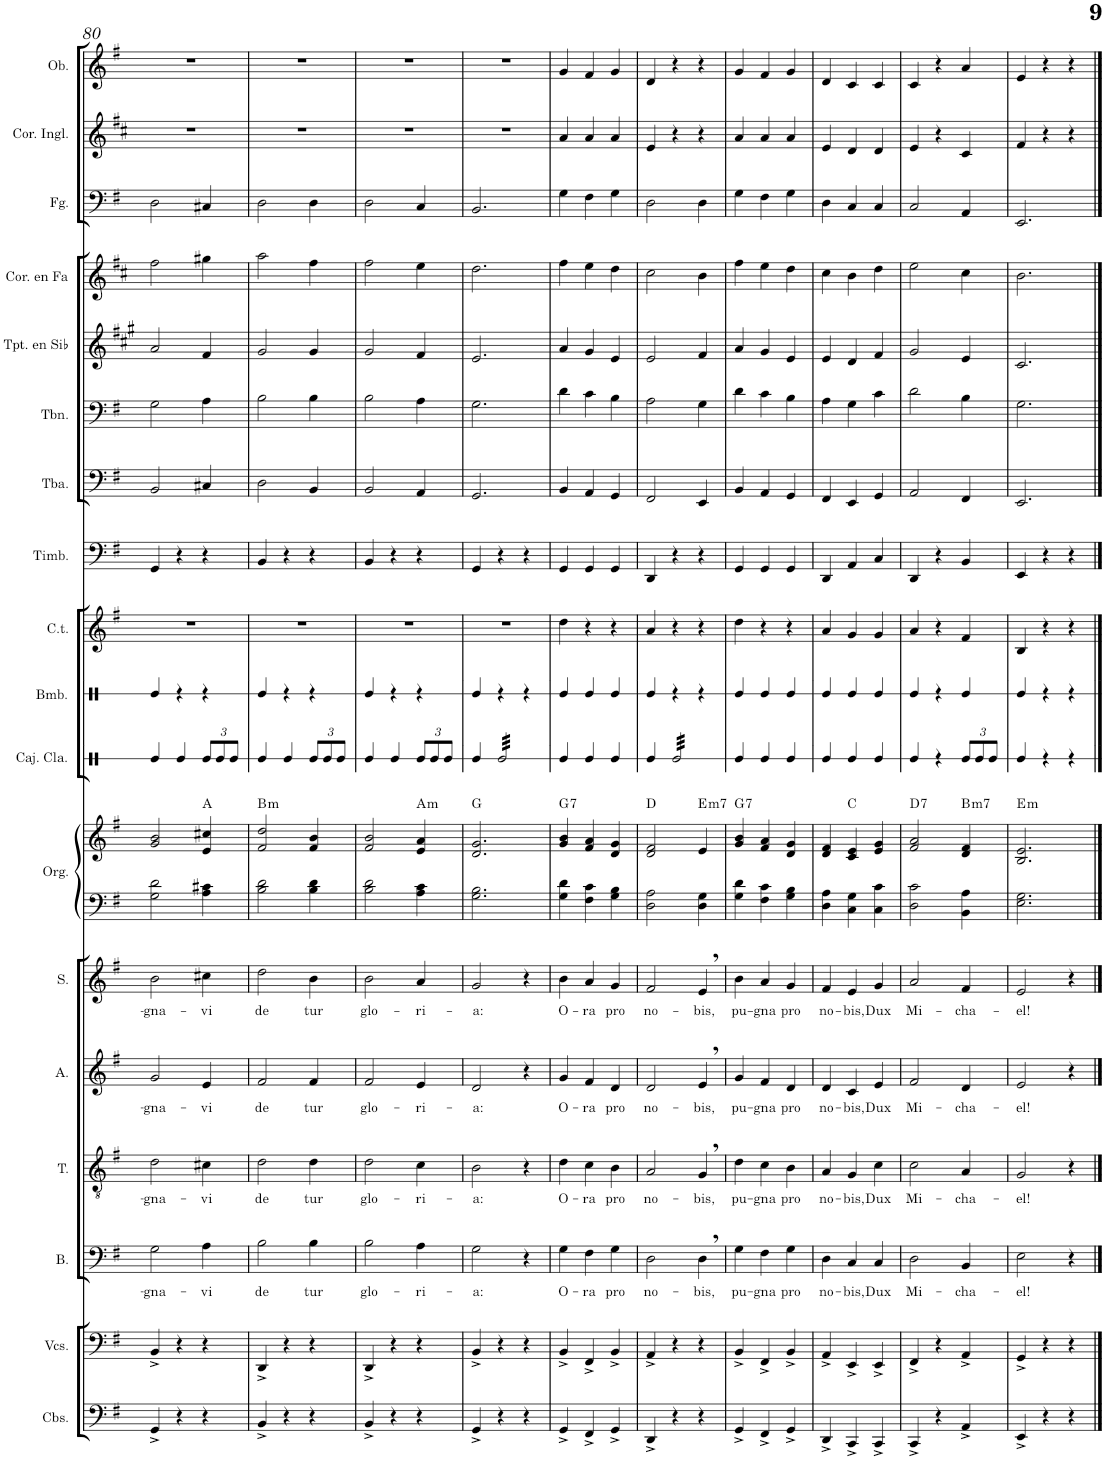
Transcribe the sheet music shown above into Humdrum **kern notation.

**kern	**kern	**kern	**text	**kern	**text	**kern	**text	**kern	**text	**kern	**kern	**harte	**kern	**kern	**kern	**kern	**kern	**kern	**kern	**kern	**kern	**kern	**kern
*part18	*part17	*part16	*part16	*part15	*part15	*part14	*part14	*part13	*part13	*part12	*part12	*part12	*part11	*part10	*part9	*part8	*part7	*part6	*part5	*part4	*part3	*part2	*part1
*staff19	*staff18	*staff17	*staff17	*staff16	*staff16	*staff15	*staff15	*staff14	*staff14	*staff13	*staff12	*	*staff11	*staff10	*staff9	*staff8	*staff7	*staff6	*staff5	*staff4	*staff3	*staff2	*staff1
*I"Contrabajos	*I"Violonchelos	*I"Bajo	*	*I"Tenor	*	*I"Alto	*	*I"Soprano	*	*I"Órgano	*	*	*I"Caja clara	*I"Bombo	*I"Campanas tubulares	*I"Timbales	*I"Tuba	*I"Trombón	*I"Trompeta en Sib	*I"Trompa en Fa	*I"Fagot	*I"Corno inglés	*I"Oboe
*I'Cbs.	*I'Vcs.	*I'B.	*	*I'T.	*	*I'A.	*	*I'S.	*	*	*	*	*I'Caj. Cla.	*I'Bmb.	*I'C.t.	*I'Timb.	*I'Tba.	*I'Tbn.	*I'Tpt. en Sib	*	*I'Fg.	*I'Cor. Ingl.	*I'Ob.
!!LO:PB:g=z
*clefF4	*clefF4	*clefF4	*	*clefGv2	*	*clefG2	*	*clefG2	*	*clefF4	*clefG2	*	*clefX	*clefX	*clefG2	*clefF4	*clefF4	*clefF4	*clefG2	*clefG2	*clefF4	*clefG2	*clefG2
*Trd7c12	*	*	*	*	*	*	*	*	*	*	*	*	*	*	*	*	*	*	*Trd1c2	*Trd4c7	*	*Trd4c7	*
*k[f#]	*k[f#]	*k[f#]	*	*k[f#]	*	*k[f#]	*	*k[f#]	*	*k[f#]	*k[f#]	*	*k[]	*k[]	*k[f#]	*k[f#]	*k[f#]	*k[f#]	*k[f#c#g#]	*k[f#c#]	*k[f#]	*k[f#c#]	*k[f#]
*M3/4	*M3/4	*M3/4	*	*M3/4	*	*M3/4	*	*M3/4	*	*M3/4	*M3/4	*	*M3/4	*M3/4	*M3/4	*M3/4	*M3/4	*M3/4	*M3/4	*M3/4	*M3/4	*M3/4	*M3/4
=80	=80	=80	=80	=80	=80	=80	=80	=80	=80	=80	=80	=80	=80	=80	=80	=80	=80	=80	=80	=80	=80	=80	=80
!	!	!	!LO:LY:b	!	!LO:LY:b	!	!LO:LY:b	!	!LO:LY:b	!	!	!	!	!	!	!	!	!	!	!	!	!	!
4GG^/	4BB^/	2G\	-gna-	2d\	-gna-	2g/	-gna-	2b\	-gna-	2G\ 2d\	2g/ 2b/	.	4Re/	4Re/	2.r	4GG/	2BB/	2G\	2a/	2ff#\	2D\	2.r	2.r
4r	4r	.	.	.	.	.	.	.	.	.	.	.	4Re/	4r	.	4r	.	.	.	.	.	.	.
!	!	!	!LO:LY:b	!	!LO:LY:b	!	!LO:LY:b	!	!LO:LY:b	!	!	!	!	!	!	!	!	!	!	!	!	!	!
*	*	*	*	*	*	*	*	*	*	*	*	*	*Xbrackettup	*	*	*	*	*	*	*	*	*	*
4r	4r	4A\	-vi	4c#X\	-vi	4e/	-vi	4cc#X\	-vi	4A\ 4c#X\	4e/ 4cc#X/	A:maj	12Re/L	4r	.	4r	4C#X/	4A\	4f#/	4gg#X\	4C#X/	.	.
.	.	.	.	.	.	.	.	.	.	.	.	.	12Re/	.	.	.	.	.	.	.	.	.	.
.	.	.	.	.	.	.	.	.	.	.	.	.	12Re/J	.	.	.	.	.	.	.	.	.	.
=81	=81	=81	=81	=81	=81	=81	=81	=81	=81	=81	=81	=81	=81	=81	=81	=81	=81	=81	=81	=81	=81	=81	=81
!	!	!	!LO:LY:b	!	!LO:LY:b	!	!LO:LY:b	!	!LO:LY:b	!	!	!LO:H:kt=m	!	!	!	!	!	!	!	!	!	!	!
4BB^/	4DD^/	2B\	de	2d\	de	2f#/	de	2dd\	de	2B\ 2d\	2f#/ 2dd/	B:min	4Re/	4Re/	2.r	4BB/	2D\	2B\	2g#/	2aa\	2D\	2.r	2.r
4r	4r	.	.	.	.	.	.	.	.	.	.	.	4Re/	4r	.	4r	.	.	.	.	.	.	.
!	!	!	!LO:LY:b	!	!LO:LY:b	!	!LO:LY:b	!	!LO:LY:b	!	!	!	!	!	!	!	!	!	!	!	!	!	!
4r	4r	4B\	tur	4d\	tur	4f#/	tur	4b\	tur	4B\ 4d\	4f#/ 4b/	.	12Re/L	4r	.	4r	4BB/	4B\	4g#/	4ff#\	4D\	.	.
.	.	.	.	.	.	.	.	.	.	.	.	.	12Re/	.	.	.	.	.	.	.	.	.	.
.	.	.	.	.	.	.	.	.	.	.	.	.	12Re/J	.	.	.	.	.	.	.	.	.	.
=82	=82	=82	=82	=82	=82	=82	=82	=82	=82	=82	=82	=82	=82	=82	=82	=82	=82	=82	=82	=82	=82	=82	=82
!	!	!	!LO:LY:b	!	!LO:LY:b	!	!LO:LY:b	!	!LO:LY:b	!	!	!	!	!	!	!	!	!	!	!	!	!	!
4BB^/	4DD^/	2B\	glo-	2d\	glo-	2f#/	glo-	2b\	glo-	2B\ 2d\	2f#/ 2b/	.	4Re/	4Re/	2.r	4BB/	2BB/	2B\	2g#/	2ff#\	2D\	2.r	2.r
4r	4r	.	.	.	.	.	.	.	.	.	.	.	4Re/	4r	.	4r	.	.	.	.	.	.	.
!	!	!	!LO:LY:b	!	!LO:LY:b	!	!LO:LY:b	!	!LO:LY:b	!	!	!LO:H:kt=m	!	!	!	!	!	!	!	!	!	!	!
4r	4r	4A\	-ri-	4c\	-ri-	4e/	-ri-	4a/	-ri-	4A\ 4c\	4e/ 4a/	A:min	12Re/L	4r	.	4r	4AA/	4A\	4f#/	4ee\	4C/	.	.
.	.	.	.	.	.	.	.	.	.	.	.	.	12Re/	.	.	.	.	.	.	.	.	.	.
.	.	.	.	.	.	.	.	.	.	.	.	.	12Re/J	.	.	.	.	.	.	.	.	.	.
=83	=83	=83	=83	=83	=83	=83	=83	=83	=83	=83	=83	=83	=83	=83	=83	=83	=83	=83	=83	=83	=83	=83	=83
!	!	!	!LO:LY:b	!	!LO:LY:b	!	!LO:LY:b	!	!LO:LY:b	!	!	!	!	!	!	!	!	!	!	!	!	!	!
4GG^/	4BB^/	2G\	-a:	2B\	-a:	2d/	-a:	2g/	-a:	2.G\ 2.B\	2.d/ 2.g/	G:maj	4Re/	4Re/	2.r	4GG/	2.GG/	2.G\	2.e/	2.dd\	2.BB/	2.r	2.r
*	*	*	*	*	*	*	*	*	*	*	*	*	*tremolo	*	*	*	*	*	*	*	*	*	*
4r	4r	.	.	.	.	.	.	.	.	.	.	.	32Re/LLL	4r	.	4r	.	.	.	.	.	.	.
.	.	.	.	.	.	.	.	.	.	.	.	.	32Re/	.	.	.	.	.	.	.	.	.	.
.	.	.	.	.	.	.	.	.	.	.	.	.	32Re/	.	.	.	.	.	.	.	.	.	.
.	.	.	.	.	.	.	.	.	.	.	.	.	32Re/	.	.	.	.	.	.	.	.	.	.
.	.	.	.	.	.	.	.	.	.	.	.	.	32Re/	.	.	.	.	.	.	.	.	.	.
.	.	.	.	.	.	.	.	.	.	.	.	.	32Re/	.	.	.	.	.	.	.	.	.	.
.	.	.	.	.	.	.	.	.	.	.	.	.	32Re/	.	.	.	.	.	.	.	.	.	.
.	.	.	.	.	.	.	.	.	.	.	.	.	32Re/	.	.	.	.	.	.	.	.	.	.
4r	4r	4r	.	4r	.	4r	.	4r	.	.	.	.	32Re/	4r	.	4r	.	.	.	.	.	.	.
.	.	.	.	.	.	.	.	.	.	.	.	.	32Re/	.	.	.	.	.	.	.	.	.	.
.	.	.	.	.	.	.	.	.	.	.	.	.	32Re/	.	.	.	.	.	.	.	.	.	.
.	.	.	.	.	.	.	.	.	.	.	.	.	32Re/	.	.	.	.	.	.	.	.	.	.
.	.	.	.	.	.	.	.	.	.	.	.	.	32Re/	.	.	.	.	.	.	.	.	.	.
.	.	.	.	.	.	.	.	.	.	.	.	.	32Re/	.	.	.	.	.	.	.	.	.	.
.	.	.	.	.	.	.	.	.	.	.	.	.	32Re/	.	.	.	.	.	.	.	.	.	.
.	.	.	.	.	.	.	.	.	.	.	.	.	32Re/JJJ	.	.	.	.	.	.	.	.	.	.
*	*	*	*	*	*	*	*	*	*	*	*	*	*Xtremolo	*	*	*	*	*	*	*	*	*	*
=84	=84	=84	=84	=84	=84	=84	=84	=84	=84	=84	=84	=84	=84	=84	=84	=84	=84	=84	=84	=84	=84	=84	=84
!	!	!	!LO:LY:b	!	!LO:LY:b	!	!LO:LY:b	!	!LO:LY:b	!	!	!LO:H:kt=7	!	!	!	!	!	!	!	!	!	!	!
4GG^/	4BB^/	4G\	O-	4d\	O-	4g/	O-	4b\	O-	4G\ 4d\	4g/ 4b/	G:7	4Re/	4Re/	4dd\	4GG/	4BB/	4d\	4a/	4ff#\	4G\	4a/	4g/
!	!	!	!LO:LY:b	!	!LO:LY:b	!	!LO:LY:b	!	!LO:LY:b	!	!	!	!	!	!	!	!	!	!	!	!	!	!
4FF#^/	4FF#^/	4F#\	-ra	4c\	-ra	4f#/	-ra	4a/	-ra	4F#\ 4c\	4f#/ 4a/	.	4Re/	4Re/	4r	4GG/	4AA/	4c\	4g#/	4ee\	4F#\	4a/	4f#/
!	!	!	!LO:LY:b	!	!LO:LY:b	!	!LO:LY:b	!	!LO:LY:b	!	!	!	!	!	!	!	!	!	!	!	!	!	!
4GG^/	4BB^/	4G\	pro	4B\	pro	4d/	pro	4g/	pro	4G\ 4B\	4d/ 4g/	.	4Re/	4Re/	4r	4GG/	4GG/	4B\	4e/	4dd\	4G\	4a/	4g/
=85	=85	=85	=85	=85	=85	=85	=85	=85	=85	=85	=85	=85	=85	=85	=85	=85	=85	=85	=85	=85	=85	=85	=85
!	!	!	!LO:LY:b	!	!LO:LY:b	!	!LO:LY:b	!	!LO:LY:b	!	!	!	!	!	!	!	!	!	!	!	!	!	!
4DD^/	4AA^/	2D\	no-	2A/	no-	2d/	no-	2f#/	no-	2D\ 2A\	2d/ 2f#/	D:maj	4Re/	4Re/	4a/	4DD/	2FF#/	2A\	2e/	2cc#\	2D\	4e/	4d/
*	*	*	*	*	*	*	*	*	*	*	*	*	*tremolo	*	*	*	*	*	*	*	*	*	*
4r	4r	.	.	.	.	.	.	.	.	.	.	.	32Re/LLL	4r	4r	4r	.	.	.	.	.	4r	4r
.	.	.	.	.	.	.	.	.	.	.	.	.	32Re/	.	.	.	.	.	.	.	.	.	.
.	.	.	.	.	.	.	.	.	.	.	.	.	32Re/	.	.	.	.	.	.	.	.	.	.
.	.	.	.	.	.	.	.	.	.	.	.	.	32Re/	.	.	.	.	.	.	.	.	.	.
.	.	.	.	.	.	.	.	.	.	.	.	.	32Re/	.	.	.	.	.	.	.	.	.	.
.	.	.	.	.	.	.	.	.	.	.	.	.	32Re/	.	.	.	.	.	.	.	.	.	.
.	.	.	.	.	.	.	.	.	.	.	.	.	32Re/	.	.	.	.	.	.	.	.	.	.
.	.	.	.	.	.	.	.	.	.	.	.	.	32Re/	.	.	.	.	.	.	.	.	.	.
!	!	!	!LO:LY:b	!	!LO:LY:b	!	!LO:LY:b	!	!LO:LY:b	!	!	!LO:H:kt=m7	!	!	!	!	!	!	!	!	!	!	!
4r	4r	4D,\	-bis,	4G,/	-bis,	4e,/	-bis,	4e,/	-bis,	4D\ 4G\	4e/	E:min7	32Re/	4r	4r	4r	4EE/	4G\	4f#/	4b\	4D\	4r	4r
.	.	.	.	.	.	.	.	.	.	.	.	.	32Re/	.	.	.	.	.	.	.	.	.	.
.	.	.	.	.	.	.	.	.	.	.	.	.	32Re/	.	.	.	.	.	.	.	.	.	.
.	.	.	.	.	.	.	.	.	.	.	.	.	32Re/	.	.	.	.	.	.	.	.	.	.
.	.	.	.	.	.	.	.	.	.	.	.	.	32Re/	.	.	.	.	.	.	.	.	.	.
.	.	.	.	.	.	.	.	.	.	.	.	.	32Re/	.	.	.	.	.	.	.	.	.	.
.	.	.	.	.	.	.	.	.	.	.	.	.	32Re/	.	.	.	.	.	.	.	.	.	.
.	.	.	.	.	.	.	.	.	.	.	.	.	32Re/JJJ	.	.	.	.	.	.	.	.	.	.
*	*	*	*	*	*	*	*	*	*	*	*	*	*Xtremolo	*	*	*	*	*	*	*	*	*	*
=86	=86	=86	=86	=86	=86	=86	=86	=86	=86	=86	=86	=86	=86	=86	=86	=86	=86	=86	=86	=86	=86	=86	=86
!	!	!	!LO:LY:b	!	!LO:LY:b	!	!LO:LY:b	!	!LO:LY:b	!	!	!LO:H:kt=7	!	!	!	!	!	!	!	!	!	!	!
4GG^/	4BB^/	4G\	pu-	4d\	pu-	4g/	pu-	4b\	pu-	4G\ 4d\	4g/ 4b/	G:7	4Re/	4Re/	4dd\	4GG/	4BB/	4d\	4a/	4ff#\	4G\	4a/	4g/
!	!	!	!LO:LY:b	!	!LO:LY:b	!	!LO:LY:b	!	!LO:LY:b	!	!	!	!	!	!	!	!	!	!	!	!	!	!
4FF#^/	4FF#^/	4F#\	-gna	4c\	-gna	4f#/	-gna	4a/	-gna	4F#\ 4c\	4f#/ 4a/	.	4Re/	4Re/	4r	4GG/	4AA/	4c\	4g#/	4ee\	4F#\	4a/	4f#/
!	!	!	!LO:LY:b	!	!LO:LY:b	!	!LO:LY:b	!	!LO:LY:b	!	!	!	!	!	!	!	!	!	!	!	!	!	!
4GG^/	4BB^/	4G\	pro	4B\	pro	4d/	pro	4g/	pro	4G\ 4B\	4d/ 4g/	.	4Re/	4Re/	4r	4GG/	4GG/	4B\	4e/	4dd\	4G\	4a/	4g/
=87	=87	=87	=87	=87	=87	=87	=87	=87	=87	=87	=87	=87	=87	=87	=87	=87	=87	=87	=87	=87	=87	=87	=87
!	!	!	!LO:LY:b	!	!LO:LY:b	!	!LO:LY:b	!	!LO:LY:b	!	!	!	!	!	!	!	!	!	!	!	!	!	!
4DD^/	4AA^/	4D\	no-	4A/	no-	4d/	no-	4f#/	no-	4D\ 4A\	4d/ 4f#/	.	4Re/	4Re/	4a/	4DD/	4FF#/	4A\	4e/	4cc#\	4D\	4e/	4d/
!	!	!	!LO:LY:b	!	!LO:LY:b	!	!LO:LY:b	!	!LO:LY:b	!	!	!	!	!	!	!	!	!	!	!	!	!	!
4CC^/	4EE^/	4C/	-bis,	4G/	-bis,	4c/	-bis,	4e/	-bis,	4C\ 4G\	4c/ 4e/	C:maj	4Re/	4Re/	4g/	4AA/	4EE/	4G\	4d/	4b\	4C/	4d/	4c/
!	!	!	!LO:LY:b	!	!LO:LY:b	!	!LO:LY:b	!	!LO:LY:b	!	!	!	!	!	!	!	!	!	!	!	!	!	!
4CC^/	4EE^/	4C/	Dux	4c\	Dux	4e/	Dux	4g/	Dux	4C\ 4c\	4e/ 4g/	.	4Re/	4Re/	4g/	4C/	4GG/	4c\	4f#/	4dd\	4C/	4d/	4c/
=88	=88	=88	=88	=88	=88	=88	=88	=88	=88	=88	=88	=88	=88	=88	=88	=88	=88	=88	=88	=88	=88	=88	=88
!	!	!	!LO:LY:b	!	!LO:LY:b	!	!LO:LY:b	!	!LO:LY:b	!	!	!LO:H:kt=7	!	!	!	!	!	!	!	!	!	!	!
4CC^/	4FF#^/	2D\	Mi-	2c\	Mi-	2f#/	Mi-	2a/	Mi-	2D\ 2c\	2f#/ 2a/	D:7	4Re/	4Re/	4a/	4DD/	2AA/	2d\	2g#/	2ee\	2C/	4e/	4c/
4r	4r	.	.	.	.	.	.	.	.	.	.	.	4r	4r	4r	4r	.	.	.	.	.	4r	4r
!	!	!	!LO:LY:b	!	!LO:LY:b	!	!LO:LY:b	!	!LO:LY:b	!	!	!LO:H:kt=m7	!	!	!	!	!	!	!	!	!	!	!
4AA^/	4AA^/	4BB/	-cha-	4A/	-cha-	4d/	-cha-	4f#/	-cha-	4BB\ 4A\	4d/ 4f#/	B:min7	12Re/L	4Re/	4f#/	4BB/	4FF#/	4B\	4e/	4cc#\	4AA/	4c#/	4a/
.	.	.	.	.	.	.	.	.	.	.	.	.	12Re/	.	.	.	.	.	.	.	.	.	.
.	.	.	.	.	.	.	.	.	.	.	.	.	12Re/J	.	.	.	.	.	.	.	.	.	.
=89	=89	=89	=89	=89	=89	=89	=89	=89	=89	=89	=89	=89	=89	=89	=89	=89	=89	=89	=89	=89	=89	=89	=89
!	!	!	!LO:LY:b	!	!LO:LY:b	!	!LO:LY:b	!	!LO:LY:b	!	!	!LO:H:kt=m	!	!	!	!	!	!	!	!	!	!	!
4EE^/	4GG^/	2E\	-el!	2G/	-el!	2e/	-el!	2e/	-el!	2.E\ 2.G\	2.B/ 2.e/	E:min	4Re/	4Re/	4B/	4EE/	2.EE/	2.G\	2.c#/	2.b\	2.EE/	4f#/	4e/
4r	4r	.	.	.	.	.	.	.	.	.	.	.	4r	4r	4r	4r	.	.	.	.	.	4r	4r
4r	4r	4r	.	4r	.	4r	.	4r	.	.	.	.	4r	4r	4r	4r	.	.	.	.	.	4r	4r
==	==	==	==	==	==	==	==	==	==	==	==	==	==	==	==	==	==	==	==	==	==	==	==
*-	*-	*-	*-	*-	*-	*-	*-	*-	*-	*-	*-	*-	*-	*-	*-	*-	*-	*-	*-	*-	*-	*-	*-
